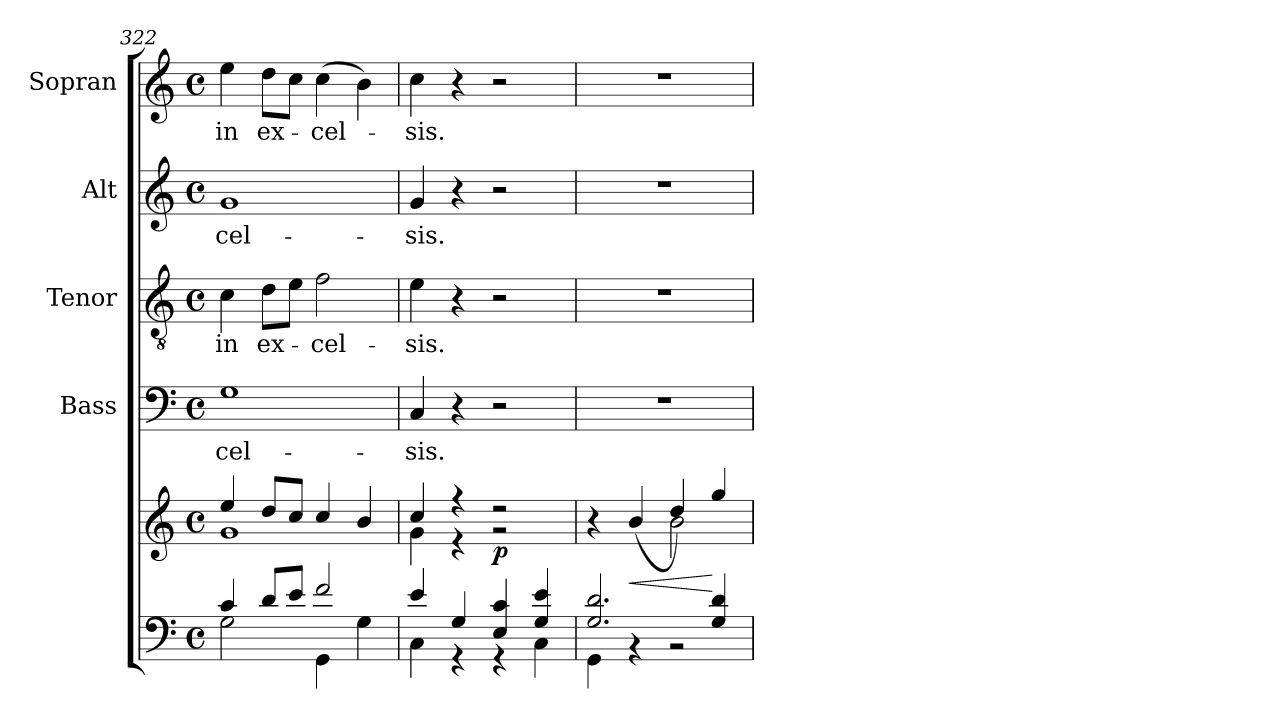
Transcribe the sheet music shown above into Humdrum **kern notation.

**kern	**kern	**dynam	**kern	**text	**kern	**text	**kern	**text	**kern	**text
*part5	*part5	*part5	*part4	*part4	*part3	*part3	*part2	*part2	*part1	*part1
*staff6	*staff5	*staff5/6	*staff4	*staff4	*staff3	*staff3	*staff2	*staff2	*staff1	*staff1
*	*	*	*I"Bass	*	*I"Tenor	*	*I"Alt	*	*I"Sopran	*
*	*	*	*I'B.	*	*I'T.	*	*I'A.	*	*I'S.	*
*clefF4	*clefG2	*	*clefF4	*	*clefGv2	*	*clefG2	*	*clefG2	*
*k[]	*k[]	*	*k[]	*	*k[]	*	*k[]	*	*k[]	*
*C:	*C:	*	*C:	*	*C:	*	*C:	*	*C:	*
*M4/4	*M4/4	*	*M4/4	*	*M4/4	*	*M4/4	*	*M4/4	*
*met(c)	*met(c)	*	*met(c)	*	*met(c)	*	*met(c)	*	*met(c)	*
=322	=322	=322	=322	=322	=322	=322	=322	=322	=322	=322
*^	*^	*	*	*	*	*	*	*	*	*
!	!	!	!	!	!	!LO:LY:b	!	!LO:LY:b	!	!LO:LY:b	!	!LO:LY:b
4c/	2G\	4ee/	1g	.	1G	-cel-	4c\	in	1g	-cel-	4ee\	in
!	!	!	!	!	!	!	!	!LO:LY:b	!	!	!	!LO:LY:b
8d/L	.	8dd/L	.	.	.	.	8d\L	ex-	.	.	8dd\L	ex-
8e/J	.	8cc/J	.	.	.	.	8e\J	.	.	.	8cc\J	.
!	!	!	!	!	!	!	!	!LO:LY:b	!	!	!	!LO:LY:b
2f/	4GG\	4cc/	.	.	.	.	2f\	-cel-	.	.	(>4cc\	-cel-
.	4G\	4b/	.	.	.	.	.	.	.	.	4b\)	.
=323	=323	=323	=323	=323	=323	=323	=323	=323	=323	=323	=323	=323
!	!	!	!	!	!	!LO:LY:b	!	!LO:LY:b	!	!LO:LY:b	!	!LO:LY:b
4e/	4C\	4cc/	4g\	.	4C/	-sis.	4e\	-sis.	4g/	-sis.	4cc\	-sis.
4G!/	4rGG	4r	4r	.	4r	.	4r	.	4r	.	4r	.
!	!	!	!	!LO:DY:b	!	!	!	!	!	!	!	!
4E!/ 4c!/	4rGG	2r	2r	p	2r	.	2r	.	2r	.	2r	.
4G!/ 4e!/	4C\	.	.	.	.	.	.	.	.	.	.	.
=324	=324	=324	=324	=324	=324	=324	=324	=324	=324	=324	=324	=324
2.G!/ 2.d!/	4GG\	4r	2ryy	.	1r	.	1r	.	1r	.	1r	.
!	!	!	!	!LO:HP:b	!	!	!	!	!	!	!	!
.	4rAA	(4b!/	.	<	.	.	.	.	.	.	.	.
.	2rBB	4dd!/)	2b!\	.	.	.	.	.	.	.	.	.
4G!/ 4d!/	.	4gg!/	.	[	.	.	.	.	.	.	.	.
*v	*v	*	*	*	*	*	*	*	*	*	*	*
*	*v	*v	*	*	*	*	*	*	*	*	*
=	=	=	=	=	=	=	=	=	=	=
*-	*-	*-	*-	*-	*-	*-	*-	*-	*-	*-
